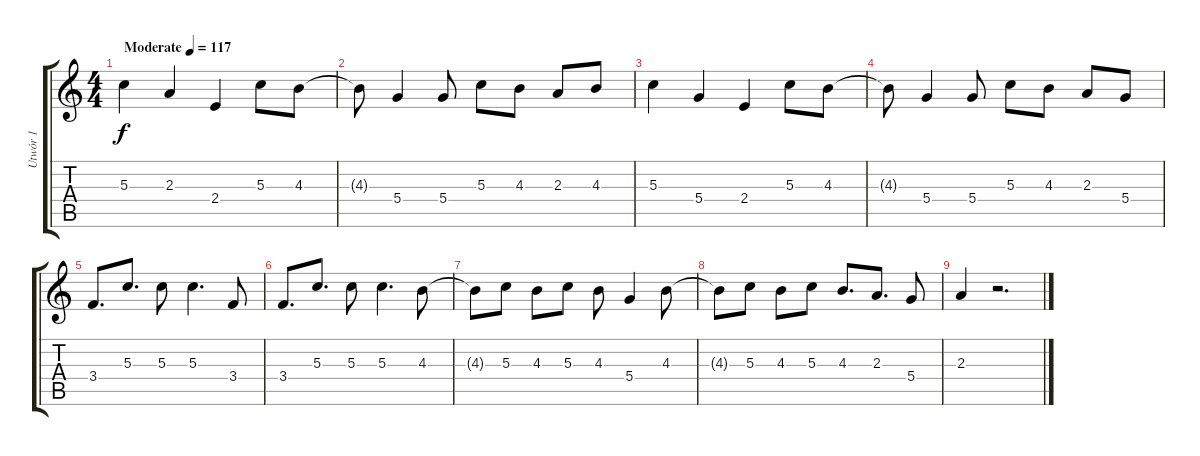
\track ("Utwór 1" "Utwór 1") {instrument acousticguitarsteel}
\staff {score tabs}
\tuning (E4 B3 G3 D3 A2 E2) {hide}
\ts (4 4)
\tempo (117 "Moderate")
\clef g2
\ks c
5.3.4{dy f instrument acousticguitarsteel} 2.3.4 2.4.4 5.3.8 4.3.8 |
4.3{t}.8 5.4.4 5.4.8 5.3.8 4.3.8 2.3.8 4.3.8 |
5.3.4 5.4.4 2.4.4 5.3.8 4.3.8 |
4.3{t}.8 5.4.4 5.4.8 5.3.8 4.3.8 2.3.8 5.4.8 |
3.4.8{d} 5.3.8{d} 5.3.8 5.3.4{d} 3.4.8 |
3.4.8{d} 5.3.8{d} 5.3.8 5.3.4{d} 4.3.8 |
4.3{t}.8 5.3.8 4.3.8 5.3.8 4.3.8 5.4.4 4.3.8 |
4.3{t}.8 5.3.8 4.3.8 5.3.8 4.3.8{d} 2.3.8{d} 5.4.8 |
2.3.4 r.2{d}
